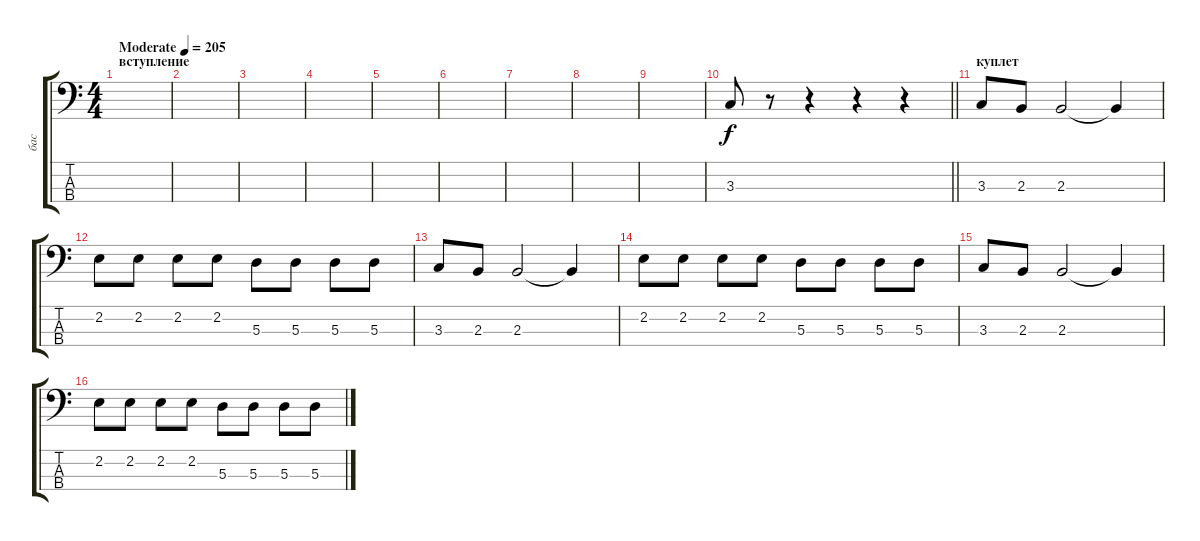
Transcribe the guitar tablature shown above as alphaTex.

\track ("бас" "бас") {instrument electricbassfinger}
\staff {score tabs}
\tuning (G2 D2 A1 E1) {hide}
\ts (4 4)
\section ("" "вступление")
\tempo (205 "Moderate")
\clef f4
\ks c
|
|
|
|
|
|
|
|
|
\barLineRight lightlight
3.3.8 r.8 r.4 r.4 r.4 |
\section ("" "куплет")
3.3.8 2.3.8 2.3.2 2.3{t}.4 |
2.2.8 2.2.8 2.2.8 2.2.8 5.3.8 5.3.8 5.3.8 5.3.8 |
3.3.8 2.3.8 2.3.2 2.3{t}.4 |
2.2.8 2.2.8 2.2.8 2.2.8 5.3.8 5.3.8 5.3.8 5.3.8 |
3.3.8 2.3.8 2.3.2 2.3{t}.4 |
2.2.8 2.2.8 2.2.8 2.2.8 5.3.8 5.3.8 5.3.8 5.3.8
